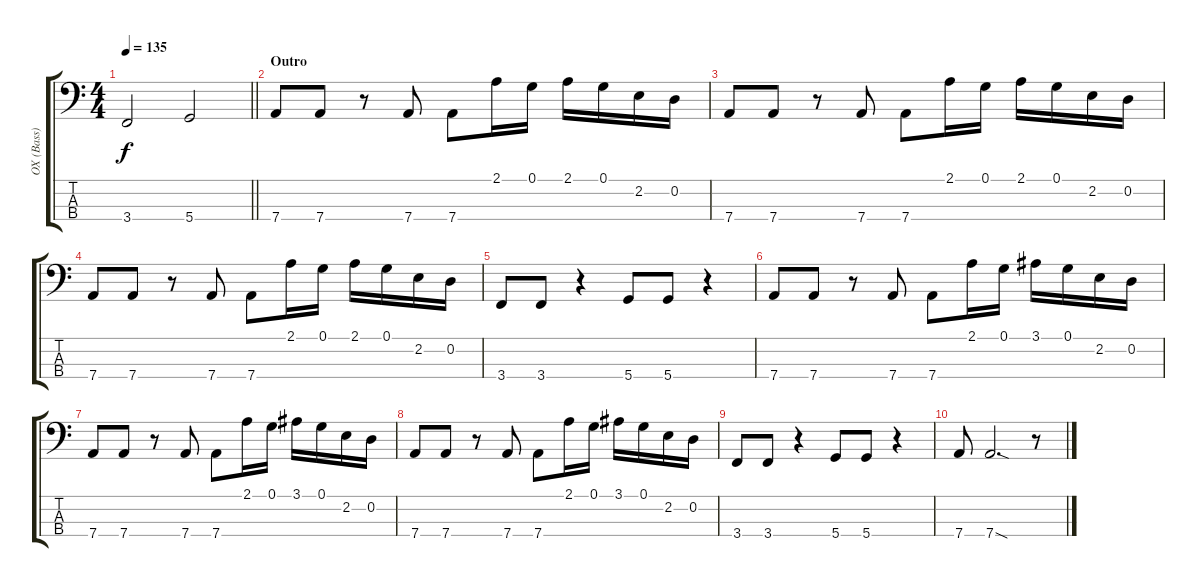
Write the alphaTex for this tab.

\track ("OX (Bass)" "OX (Bass)") {instrument electricbasspick}
\staff {score tabs}
\tuning (G2 D2 A1 D1) {hide}
\ts (4 4)
\tempo 135
\clef f4
\barLineRight lightlight
\ks c
3.4.2{dy f} 5.4.2 |
\section ("" "Outro")
7.4.8 7.4.8 r.8 7.4.8 7.4.8 2.1.16 0.1.16 2.1.16 0.1.16 2.2.16 0.2.16 |
7.4.8 7.4.8 r.8 7.4.8 7.4.8 2.1.16 0.1.16 2.1.16 0.1.16 2.2.16 0.2.16 |
7.4.8 7.4.8 r.8 7.4.8 7.4.8 2.1.16 0.1.16 2.1.16 0.1.16 2.2.16 0.2.16 |
3.4.8 3.4.8 r.4 5.4.8 5.4.8 r.4 |
7.4.8 7.4.8 r.8 7.4.8 7.4.8 2.1.16 0.1.16 3.1.16 0.1.16 2.2.16 0.2.16 |
7.4.8 7.4.8 r.8 7.4.8 7.4.8 2.1.16 0.1.16 3.1.16 0.1.16 2.2.16 0.2.16 |
7.4.8 7.4.8 r.8 7.4.8 7.4.8 2.1.16 0.1.16 3.1.16 0.1.16 2.2.16 0.2.16 |
3.4.8 3.4.8 r.4 5.4.8 5.4.8 r.4 |
7.4.8 7.4{sod}.2{d} r.8
